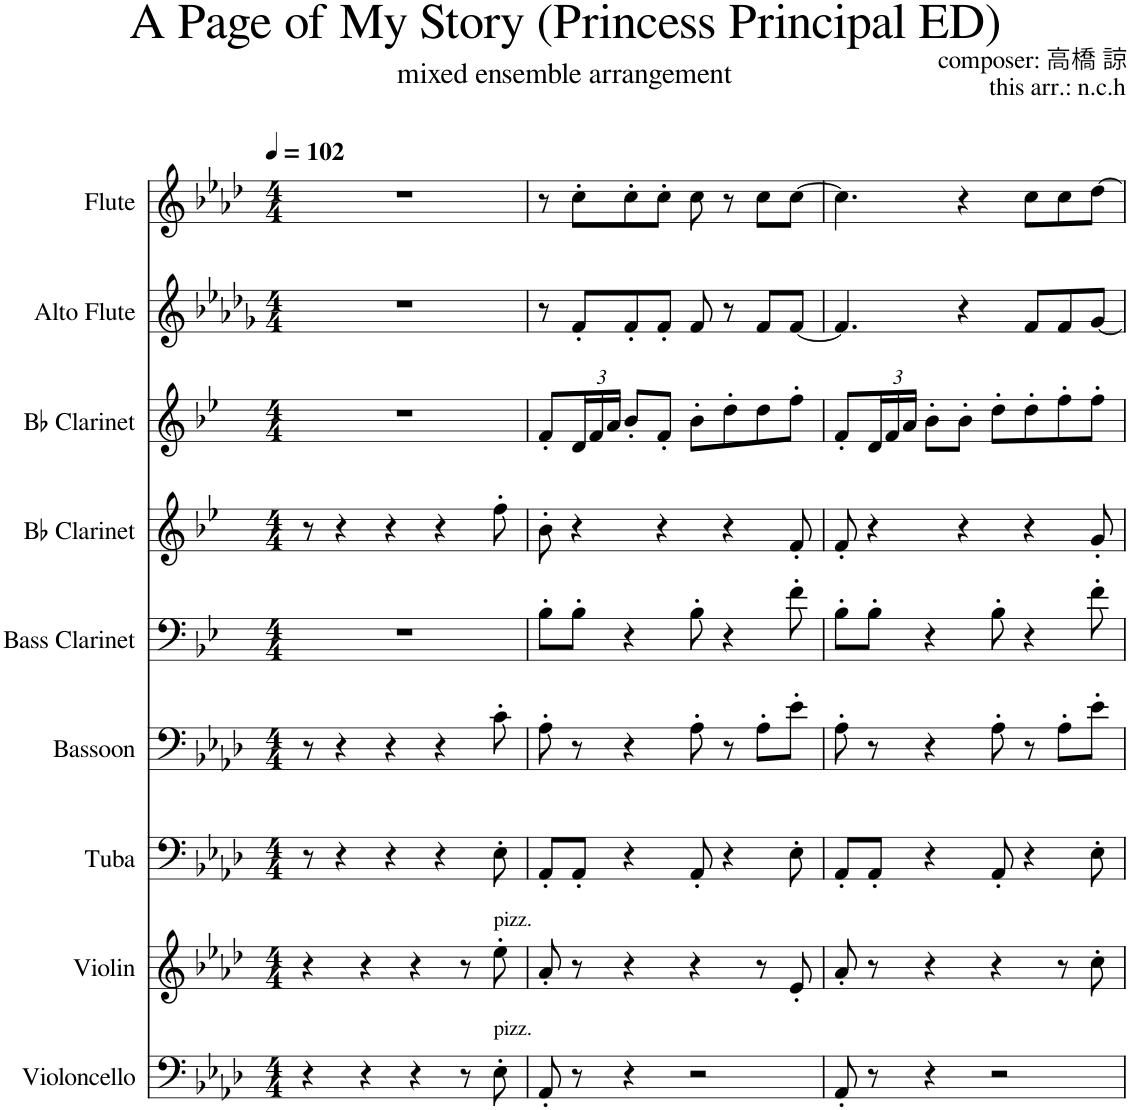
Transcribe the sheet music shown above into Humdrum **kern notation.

**kern	**kern	**kern	**kern	**kern	**kern	**kern	**kern	**kern
*part9	*part8	*part7	*part6	*part5	*part4	*part3	*part2	*part1
*staff9	*staff8	*staff7	*staff6	*staff5	*staff4	*staff3	*staff2	*staff1
*I"Violoncello	*I"Violin	*I"Tuba	*I"Bassoon	*I"Bass Clarinet	*I"Bb Clarinet	*I"Bb Clarinet	*I"Alto Flute	*I"Flute
*I'Vc.	*I'Vln.	*I'Tba.	*I'Bsn.	*I'B. Cl.	*I'Bb Cl.	*I'Bb Cl.	*I'A. Fl.	*I'Fl.
*clefF4	*clefG2	*clefF4	*clefF4	*clefF4	*clefG2	*clefG2	*clefG2	*clefG2
*	*	*	*	*Trd8c14	*Trd1c2	*Trd1c2	*Trd3c5	*
*k[b-e-a-d-]	*k[b-e-a-d-]	*k[b-e-a-d-]	*k[b-e-a-d-]	*k[b-e-]	*k[b-e-]	*k[b-e-]	*k[b-e-a-d-g-]	*k[b-e-a-d-]
*M4/4	*M4/4	*M4/4	*M4/4	*M4/4	*M4/4	*M4/4	*M4/4	*M4/4
*MM102	*MM102	*MM102	*MM102	*MM102	*MM102	*MM102	*MM102	*MM102
=1	=1	=1	=1	=1	=1	=1	=1	=1
4r	4r	8r	8r	1r	8r	1r	1r	1r
.	.	4r	4r	.	4r	.	.	.
4r	4r	.	.	.	.	.	.	.
.	.	4r	4r	.	4r	.	.	.
4r	4r	.	.	.	.	.	.	.
.	.	4r	4r	.	4r	.	.	.
8r	8r	.	.	.	.	.	.	.
!	!LO:TX:a:t=pizz.	!	!	!	!	!	!	!
!LO:TX:a:t=pizz.	!	!	!	!	!	!	!	!
8E-'\	8ee-'\	8E-'\	8c'\	.	8ff'\	.	.	.
=2	=2	=2	=2	=2	=2	=2	=2	=2
8AA-'/	8a-'/	8AA-'/L	8A-'\	8B-'\L	8b-'\	8f'/L	8r	8r
*	*	*	*	*	*	*Xbrackettup	*	*
8r	8r	8AA-'/J	8r	8B-'\J	4r	24d/L	8f'/L	8cc'\L
.	.	.	.	.	.	24f/	.	.
.	.	.	.	.	.	24a/JJ	.	.
4r	4r	4r	4r	4r	.	8b-'/L	8f'/	8cc'\
.	.	.	.	.	4r	8f'/J	8f'/J	8cc'\J
2r	4r	8AA-'/	8A-'\	8B-'\	.	8b-'\L	8f/	8cc\
.	.	4r	8r	4r	4r	8dd'\	8r	8r
.	8r	.	8A-'\L	.	.	8dd\	8f/L	8cc\L
.	8e-'/	8E-'\	8e-'\J	8f'\	8f'/	8ff'\J	[8f/J	[8cc\J
=3	=3	=3	=3	=3	=3	=3	=3	=3
8AA-'/	8a-'/	8AA-'/L	8A-'\	8B-'\L	8f'/	8f'/L	4.f/]	4.cc\]
8r	8r	8AA-'/J	8r	8B-'\J	4r	24d/L	.	.
.	.	.	.	.	.	24f/	.	.
.	.	.	.	.	.	24a/JJ	.	.
4r	4r	4r	4r	4r	.	8b-'\L	.	.
.	.	.	.	.	4r	8b-'\J	4r	4r
2r	4r	8AA-'/	8A-'\	8B-'\	.	8dd'\L	.	.
.	.	4r	8r	4r	4r	8dd'\	8f/L	8cc\L
.	8r	.	8A-'\L	.	.	8ff'\	8f/	8cc\
.	8cc'\	8E-'\	8e-'\J	8f'\	8g'/	8ff'\J	[8g-/J	[8dd-\J
=	=	=	=	=	=	=	=	=
*-	*-	*-	*-	*-	*-	*-	*-	*-
